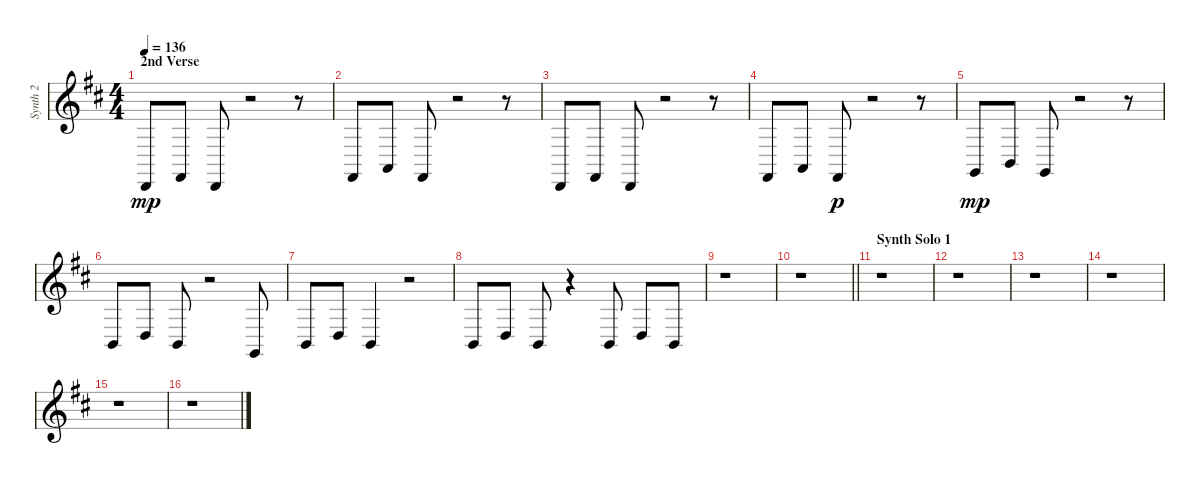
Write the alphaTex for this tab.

\track ("Synth 2" "Synth 2") {instrument pad3polysynth}
\staff {score}
\tuning (E4 B3 G3 D3 A2 D2) {hide}
\ts (4 4)
\section ("" "2nd Verse")
\tempo 136
\clef g2
\ks bminor
0.6.8{dy mp} 4.6.8 0.6.8 r.2 r.8 |
4.6.8 0.5.8 4.6.8 r.2 r.8 |
0.6.8 4.6.8 0.6.8 r.2 r.8 |
4.6.8 0.5.8 4.6.8{dy p} r.2 r.8 |
5.6.8{dy mp} 2.5.8 5.6.8 r.2 r.8 |
2.5.8 0.4.8 2.5.8 r.2 5.6.8 |
2.5.8 0.4.8 2.5.4 r.2 |
2.5.8 0.4.8 2.5.8 r.4 2.5.8 0.4.8 2.5.8 |
r.1 |
\barLineRight lightlight
r.1 |
\section ("" "Synth Solo 1")
r.1 |
r.1 |
r.1 |
r.1 |
r.1 |
r.1
